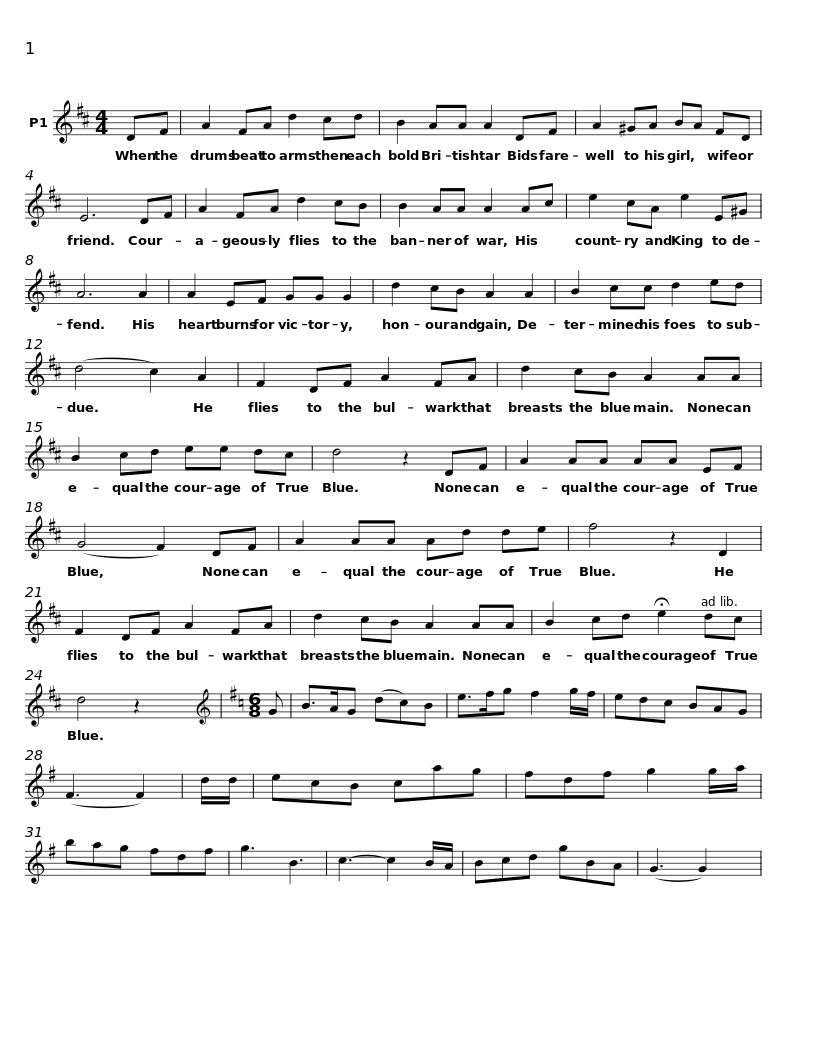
X:1
L:1/8
M:4/4
I:linebreak $
K:D
V:1 treble
V:1
 DF | A2 FA d2 cd | B2 AA A2 DF | A2 ^GA BA FD |$ E6 DF |$ %5
 A2 FA d2 cB | B2 AA A2 Ac | e2 cA e2 E^G | A6 A2 |$ A2 EF GG G2 |$ %10
 d2 cB A2 A2 | B2 cc d2 ed | (d4 c2) A2 | F2 DF A2 FA |$ d2 cB A2 AA |$ %15
 B2 cd ee dc | d4 z2 DF | A2 AA AA EF | (G4 F2) DF |$ A2 AA Ad de |$ %20
 f4 z2 D2 | F2 DF A2 FA | d2 cB A2 AA | B2 cd !fermata!e2 dc |$ d4 z2 x2 | %25
[K:G][M:6/8][K:treble] G | B>AG (dc)B | e>fg f2 g/f/ | edc BAG | (F3 F2) | %30
 d/d/ | ecB cag |$ fdf g2 g/a/ | bag fdf | g3 B3 | %35
 c3- c2 B/A/ | Bcd gBA | (G3 G2) x | %38
